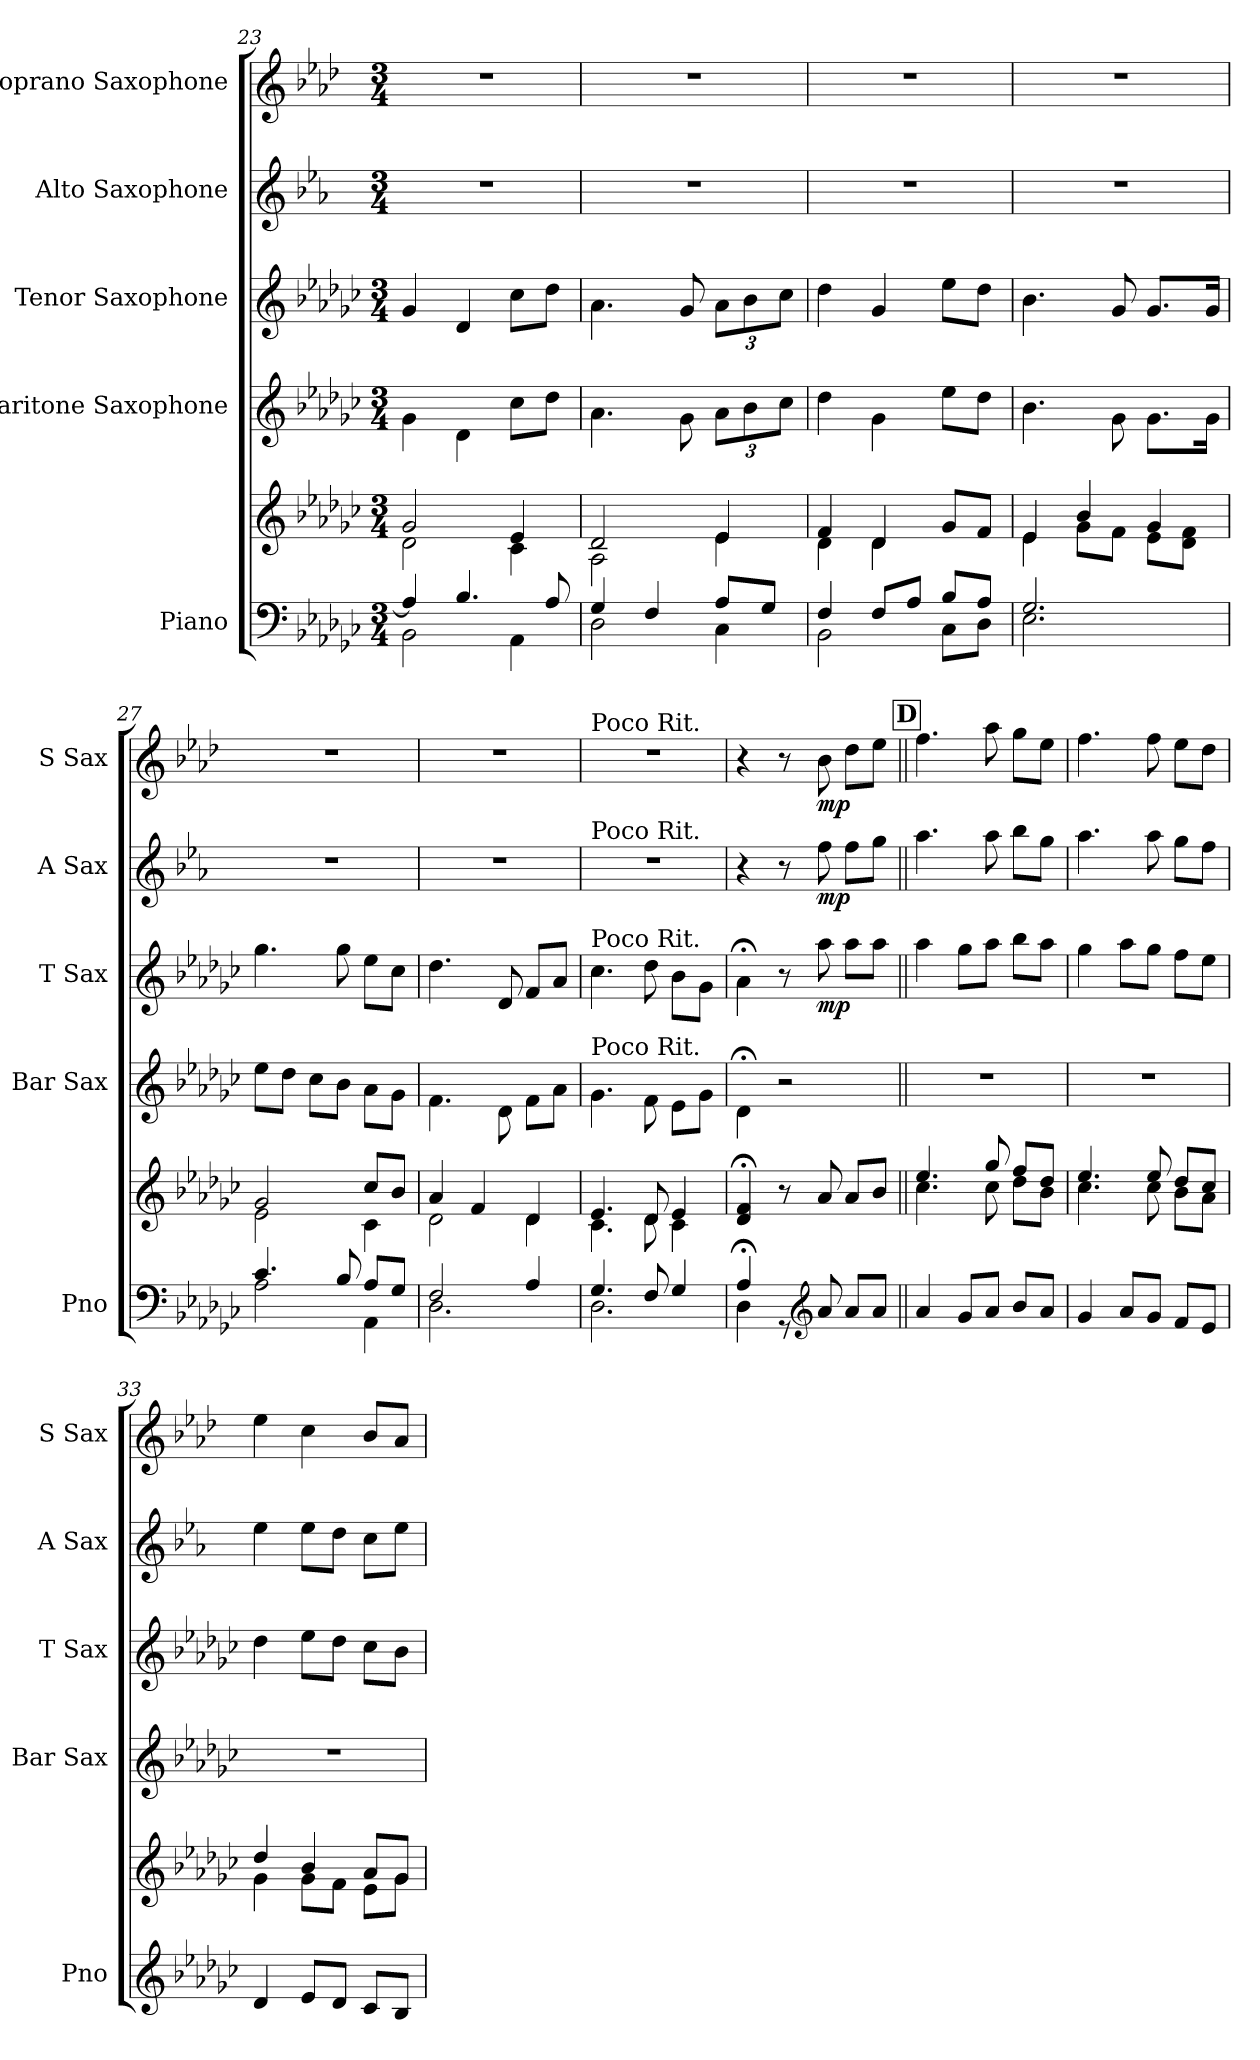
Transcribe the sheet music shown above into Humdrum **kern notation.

**kern	**kern	**dynam	**kern	**kern	**dynam	**kern	**dynam	**kern	**dynam
*part5	*part5	*part5	*part4	*part3	*part3	*part2	*part2	*part1	*part1
*staff6	*staff5	*staff5/6	*staff4	*staff3	*staff3	*staff2	*staff2	*staff1	*staff1
*I"Piano	*	*	*I"Baritone Saxophone	*I"Tenor Saxophone	*	*I"Alto Saxophone	*	*I"Soprano Saxophone	*
*I'Pno	*	*	*I'Bar Sax	*I'T Sax	*	*I'A Sax	*	*I'S Sax	*
*clefF4	*clefG2	*	*clefG2	*clefG2	*	*clefG2	*	*clefG2	*
*	*	*	*ITrd12c21	*ITrd8c14	*	*ITrd5c9	*	*ITrd1c2	*
*k[b-e-a-d-g-c-]	*k[b-e-a-d-g-c-]	*	*k[b-e-a-d-g-c-]	*k[b-e-a-d-g-c-]	*	*k[b-e-a-d-g-c-]	*	*k[b-e-a-d-g-c-]	*
*M3/4	*M3/4	*	*M3/4	*M3/4	*	*M3/4	*	*M3/4	*
=23	=23	=23	=23	=23	=23	=23	=23	=23	=23
*^	*^	*	*	*	*	*	*	*	*
4A-/]	2BB-\	2g-/	2d-\	.	4G-\	4G-/	.	2.r	.	2.r	.
4.B-/	.	.	.	.	4D-\	4D-/	.	.	.	.	.
.	4AA-\	4e-/	4c-\	.	8c-\L	8c-\L	.	.	.	.	.
8A-/	.	.	.	.	8d-\J	8d-\J	.	.	.	.	.
=24	=24	=24	=24	=24	=24	=24	=24	=24	=24	=24	=24
4G-/	2D-\	2d-/	2A-\	.	4.A-\	4.A-\	.	2.r	.	2.r	.
4F/	.	.	.	.	.	.	.	.	.	.	.
.	.	.	.	.	8G-\	8G-/	.	.	.	.	.
*	*	*	*	*	*Xbrackettup	*Xbrackettup	*	*	*	*	*
8A-/L	4C-\	4e-/	4e-\	.	12A-\L	12A-\L	.	.	.	.	.
.	.	.	.	.	12B-\	12B-\	.	.	.	.	.
8G-/J	.	.	.	.	.	.	.	.	.	.	.
.	.	.	.	.	12c-\J	12c-\J	.	.	.	.	.
=25	=25	=25	=25	=25	=25	=25	=25	=25	=25	=25	=25
4F/	2BB-\	4f/	4d-\	.	4d-\	4d-\	.	2.r	.	2.r	.
8F/L	.	4d-/	4d-\	.	4G-\	4G-/	.	.	.	.	.
8A-/J	.	.	.	.	.	.	.	.	.	.	.
8B-/L	8C-\L	8g-/L	4ryy	.	8e-\L	8e-\L	.	.	.	.	.
8A-/J	8D-\J	8f/J	.	.	8d-\J	8d-\J	.	.	.	.	.
=26	=26	=26	=26	=26	=26	=26	=26	=26	=26	=26	=26
2.G-/	2.E-\	4e-/	4e-\	.	4.B-\	4.B-\	.	2.r	.	2.r	.
.	.	4b-/	8g-\L	.	.	.	.	.	.	.	.
.	.	.	8f\J	.	8G-\	8G-/	.	.	.	.	.
.	.	4g-/	8e-\L	.	8.G-\L	8.G-/L	.	.	.	.	.
.	.	.	8d-\ 8f\J	.	.	.	.	.	.	.	.
.	.	.	.	.	16G-\Jk	16G-/Jk	.	.	.	.	.
=27	=27	=27	=27	=27	=27	=27	=27	=27	=27	=27	=27
4.c-/	2A-\	2g-/	2e-\	.	8e-\L	4.g-\	.	2.r	.	2.r	.
.	.	.	.	.	8d-\J	.	.	.	.	.	.
.	.	.	.	.	8c-\L	.	.	.	.	.	.
8B-/	.	.	.	.	8B-\J	8g-\	.	.	.	.	.
8A-/L	4AA-\	8cc-/L	4c-\	.	8A-\L	8e-\L	.	.	.	.	.
8G-/J	.	8b-/J	.	.	8G-\J	8c-\J	.	.	.	.	.
!!LO:LB:g=z
=28	=28	=28	=28	=28	=28	=28	=28	=28	=28	=28	=28
2F/	2.D-\	4a-/	2d-\	.	4.F\	4.d-\	.	2.r	.	2.r	.
.	.	4f/	.	.	.	.	.	.	.	.	.
.	.	.	.	.	8D-\	8D-/	.	.	.	.	.
4A-/	.	4d-/	4d-\	.	8F\L	8F/L	.	.	.	.	.
.	.	.	.	.	8A-\J	8A-/J	.	.	.	.	.
=29	=29	=29	=29	=29	=29	=29	=29	=29	=29	=29	=29
*	*	*	*	*	*	*	*	*	*	*MM70	*
!	!	!	!	!	!	!	!	!	!	!LO:TX:a:t=Poco Rit.	!
!	!	!	!	!	!	!	!	!LO:TX:a:t=Poco Rit.	!	!	!
!	!	!	!	!	!	!LO:TX:a:t=Poco Rit.	!	!	!	!	!
!	!	!	!	!	!LO:TX:a:t=Poco Rit.	!	!	!	!	!	!
4.G-/	2.D-\	4.e-/	4.c-\	.	4.G-\	4.c-\	.	2.r	.	2.r	.
8F/	.	8d-/	8d-\	.	8F\	8d-\	.	.	.	.	.
4G-/	.	4e-/	4c-\	.	8E-\L	8B-\L	.	.	.	.	.
.	.	.	.	.	8G-\J	8G-\J	.	.	.	.	.
*	*	*v	*v	*	*	*	*	*	*	*	*
=30	=30	=30	=30	=30	=30	=30	=30	=30	=30	=30
*	*	*	*	*	*	*	*	*	*MM35	*
4A-;/	4D-\	4d-/;< 4f/;<	.	4D-;<\	4A-;<\	.	4r	.	4r	.
8rGG	2ryy	8r	.	2r	8r	.	8r	.	8r	.
*clefG2	*	*	*	*	*	*	*	*	*	*
*	*	*	*	*	*	*	*	*	*MM75	*
!	!	!	!LO:DY:b=2	!	!	!	!	!	!	!
!	!	!	!LO:DY:n=1:b	!	!	!LO:DY:b	!	!LO:DY:b	!	!LO:DY:b
8a-/	.	8a-/	mp mp	.	8a-\	mp	8a-\	mp	8a-\	mp
8a-/L	.	8a-/L	.	.	8a-\L	.	8a-\L	.	8cc-\L	.
8a-/J	.	8b-/J	.	.	8a-\J	.	8b-\J	.	8dd-\J	.
*v	*v	*	*	*	*	*	*	*	*	*
!!LO:REH:place=s1:a:B:fs=14:t=D
=31||	=31||	=31||	=31||	=31||	=31||	=31||	=31||	=31||	=31||
*	*^	*	*	*	*	*	*	*	*
4a-/	4.ee-/	4.cc-\	.	2.r	4a-\	.	4.cc-\	.	4.ee-\	.
8g-/L	.	.	.	.	8g-\L	.	.	.	.	.
8a-/J	8gg-/	8cc-\	.	.	8a-\J	.	8cc-\	.	8gg-\	.
8b-/L	8ff/L	8dd-\L	.	.	8b-\L	.	8dd-\L	.	8ff\L	.
8a-/J	8dd-/J	8b-\J	.	.	8a-\J	.	8b-\J	.	8dd-\J	.
=32	=32	=32	=32	=32	=32	=32	=32	=32	=32	=32
4g-/	4.ee-/	4.cc-\	.	2.r	4g-\	.	4.cc-\	.	4.ee-\	.
8a-/L	.	.	.	.	8a-\L	.	.	.	.	.
8g-/J	8ee-/	8cc-\	.	.	8g-\J	.	8cc-\	.	8ee-\	.
8f/L	8dd-/L	8b-\L	.	.	8f\L	.	8b-\L	.	8dd-\L	.
8e-/J	8cc-/J	8a-\J	.	.	8e-\J	.	8a-\J	.	8cc-\J	.
=33	=33	=33	=33	=33	=33	=33	=33	=33	=33	=33
4d-/	4dd-/	4g-\	.	2.r	4d-\	.	4g-\	.	4dd-\	.
8e-/L	4b-/	8g-\L	.	.	8e-\L	.	8g-\L	.	4b-\	.
8d-/J	.	8f\J	.	.	8d-\J	.	8f\J	.	.	.
8c-/L	8a-/L	8e-\L	.	.	8c-\L	.	8e-\L	.	8a-/L	.
8B-/J	8g-/J	8g-\J	.	.	8B-\J	.	8g-\J	.	8g-/J	.
*	*v	*v	*	*	*	*	*	*	*	*
=	=	=	=	=	=	=	=	=	=
*-	*-	*-	*-	*-	*-	*-	*-	*-	*-
